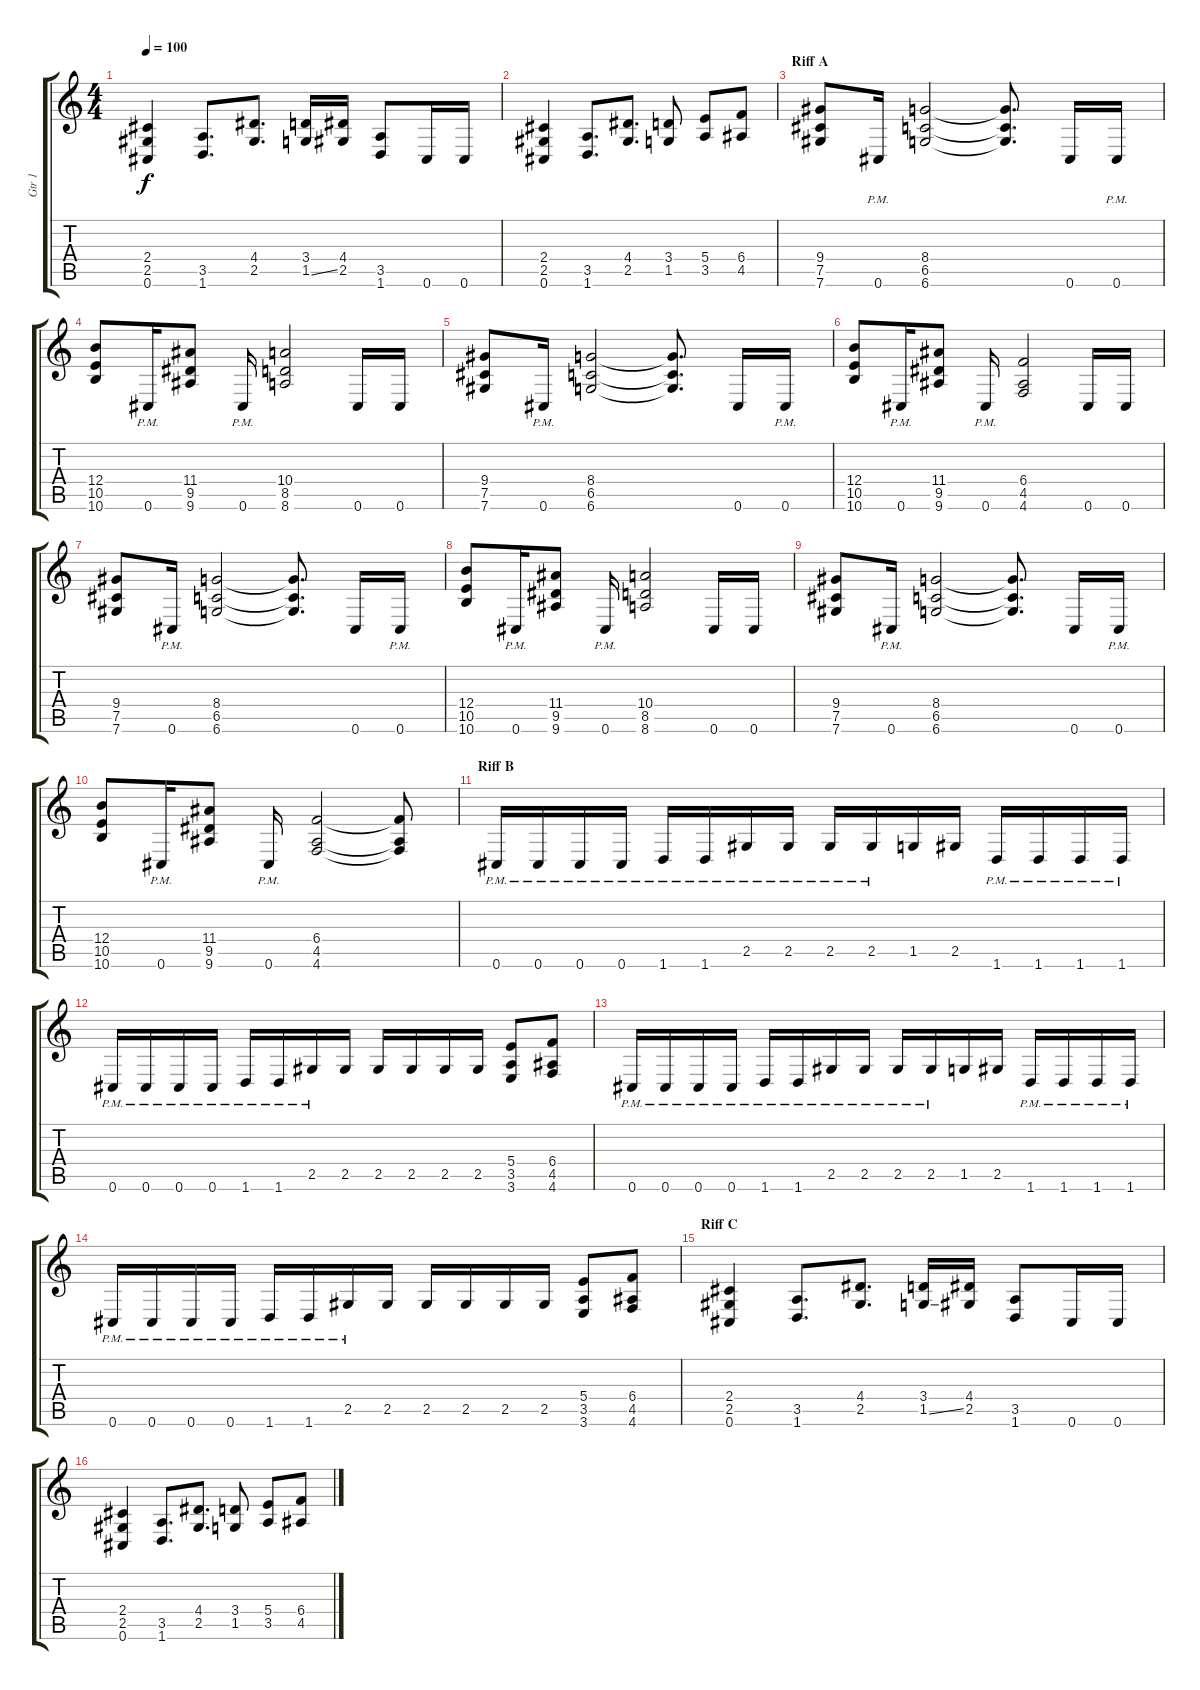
\track ("Gtr 1" "Gtr 1") {instrument distortionguitar}
\staff {score tabs}
\tuning (Db4 Ab3 E3 B2 Gb2 Db2) {hide}
\ts (4 4)
\tempo 100
\clef g2
\ks c
(2.4 2.5 0.6).4{dy f} (3.5 1.6).8{d} (4.4 2.5).8{d} (3.4 1.5{ss}).16 (4.4 2.5).16 (3.5 1.6).8 0.6.16 0.6.16 |
(2.4 2.5 0.6).4 (3.5 1.6).8{d} (4.4 2.5).8{d} (3.4 1.5).8 (5.4 3.5).8 (6.4 4.5).8 |
\section ("" "Riff A")
(9.4 7.5 7.6).8 0.6{pm}.16 (8.4 6.5 6.6).2 (8.4{t} 6.5{t} 6.6{t}).8{d} 0.6.16 0.6{pm}.16 |
(12.4 10.5 10.6).8 0.6{pm}.16 (11.4 9.5 9.6).8 0.6{pm}.16 (10.4 8.5 8.6).2 0.6.16 0.6.16 |
(9.4 7.5 7.6).8 0.6{pm}.16 (8.4 6.5 6.6).2 (8.4{t} 6.5{t} 6.6{t}).8{d} 0.6.16 0.6{pm}.16 |
(12.4 10.5 10.6).8 0.6{pm}.16 (11.4 9.5 9.6).8 0.6{pm}.16 (6.4 4.5 4.6).2 0.6.16 0.6.16 |
(9.4 7.5 7.6).8 0.6{pm}.16 (8.4 6.5 6.6).2 (8.4{t} 6.5{t} 6.6{t}).8{d} 0.6.16 0.6{pm}.16 |
(12.4 10.5 10.6).8 0.6{pm}.16 (11.4 9.5 9.6).8 0.6{pm}.16 (10.4 8.5 8.6).2 0.6.16 0.6.16 |
(9.4 7.5 7.6).8 0.6{pm}.16 (8.4 6.5 6.6).2 (8.4{t} 6.5{t} 6.6{t}).8{d} 0.6.16 0.6{pm}.16 |
(12.4 10.5 10.6).8 0.6{pm}.16 (11.4 9.5 9.6).8 0.6{pm}.16 (6.4 4.5 4.6).2 (6.4{t} 4.5{t} 4.6{t}).8 |
\section ("" "Riff B")
0.6{pm}.16 0.6{pm}.16 0.6{pm}.16 0.6{pm}.16 1.6{pm}.16 1.6{pm}.16 2.5{pm}.16 2.5{pm}.16 2.5{pm}.16 2.5{pm}.16 1.5.16 2.5.16 1.6{pm}.16 1.6{pm}.16 1.6{pm}.16 1.6{pm}.16 |
0.6{pm}.16 0.6{pm}.16 0.6{pm}.16 0.6{pm}.16 1.6{pm}.16 1.6{pm}.16 2.5{pm}.16 2.5.16 2.5.16 2.5.16 2.5.16 2.5.16 (5.4 3.5 3.6).8 (6.4 4.5 4.6).8 |
0.6{pm}.16 0.6{pm}.16 0.6{pm}.16 0.6{pm}.16 1.6{pm}.16 1.6{pm}.16 2.5{pm}.16 2.5{pm}.16 2.5{pm}.16 2.5{pm}.16 1.5.16 2.5.16 1.6{pm}.16 1.6{pm}.16 1.6{pm}.16 1.6{pm}.16 |
0.6{pm}.16 0.6{pm}.16 0.6{pm}.16 0.6{pm}.16 1.6{pm}.16 1.6{pm}.16 2.5{pm}.16 2.5.16 2.5.16 2.5.16 2.5.16 2.5.16 (5.4 3.5 3.6).8 (6.4 4.5 4.6).8 |
\section ("" "Riff C")
(2.4 2.5 0.6).4 (3.5 1.6).8{d} (4.4 2.5).8{d} (3.4 1.5{ss}).16 (4.4 2.5).16 (3.5 1.6).8 0.6.16 0.6.16 |
(2.4 2.5 0.6).4 (3.5 1.6).8{d} (4.4 2.5).8{d} (3.4 1.5).8 (5.4 3.5).8 (6.4 4.5).8
